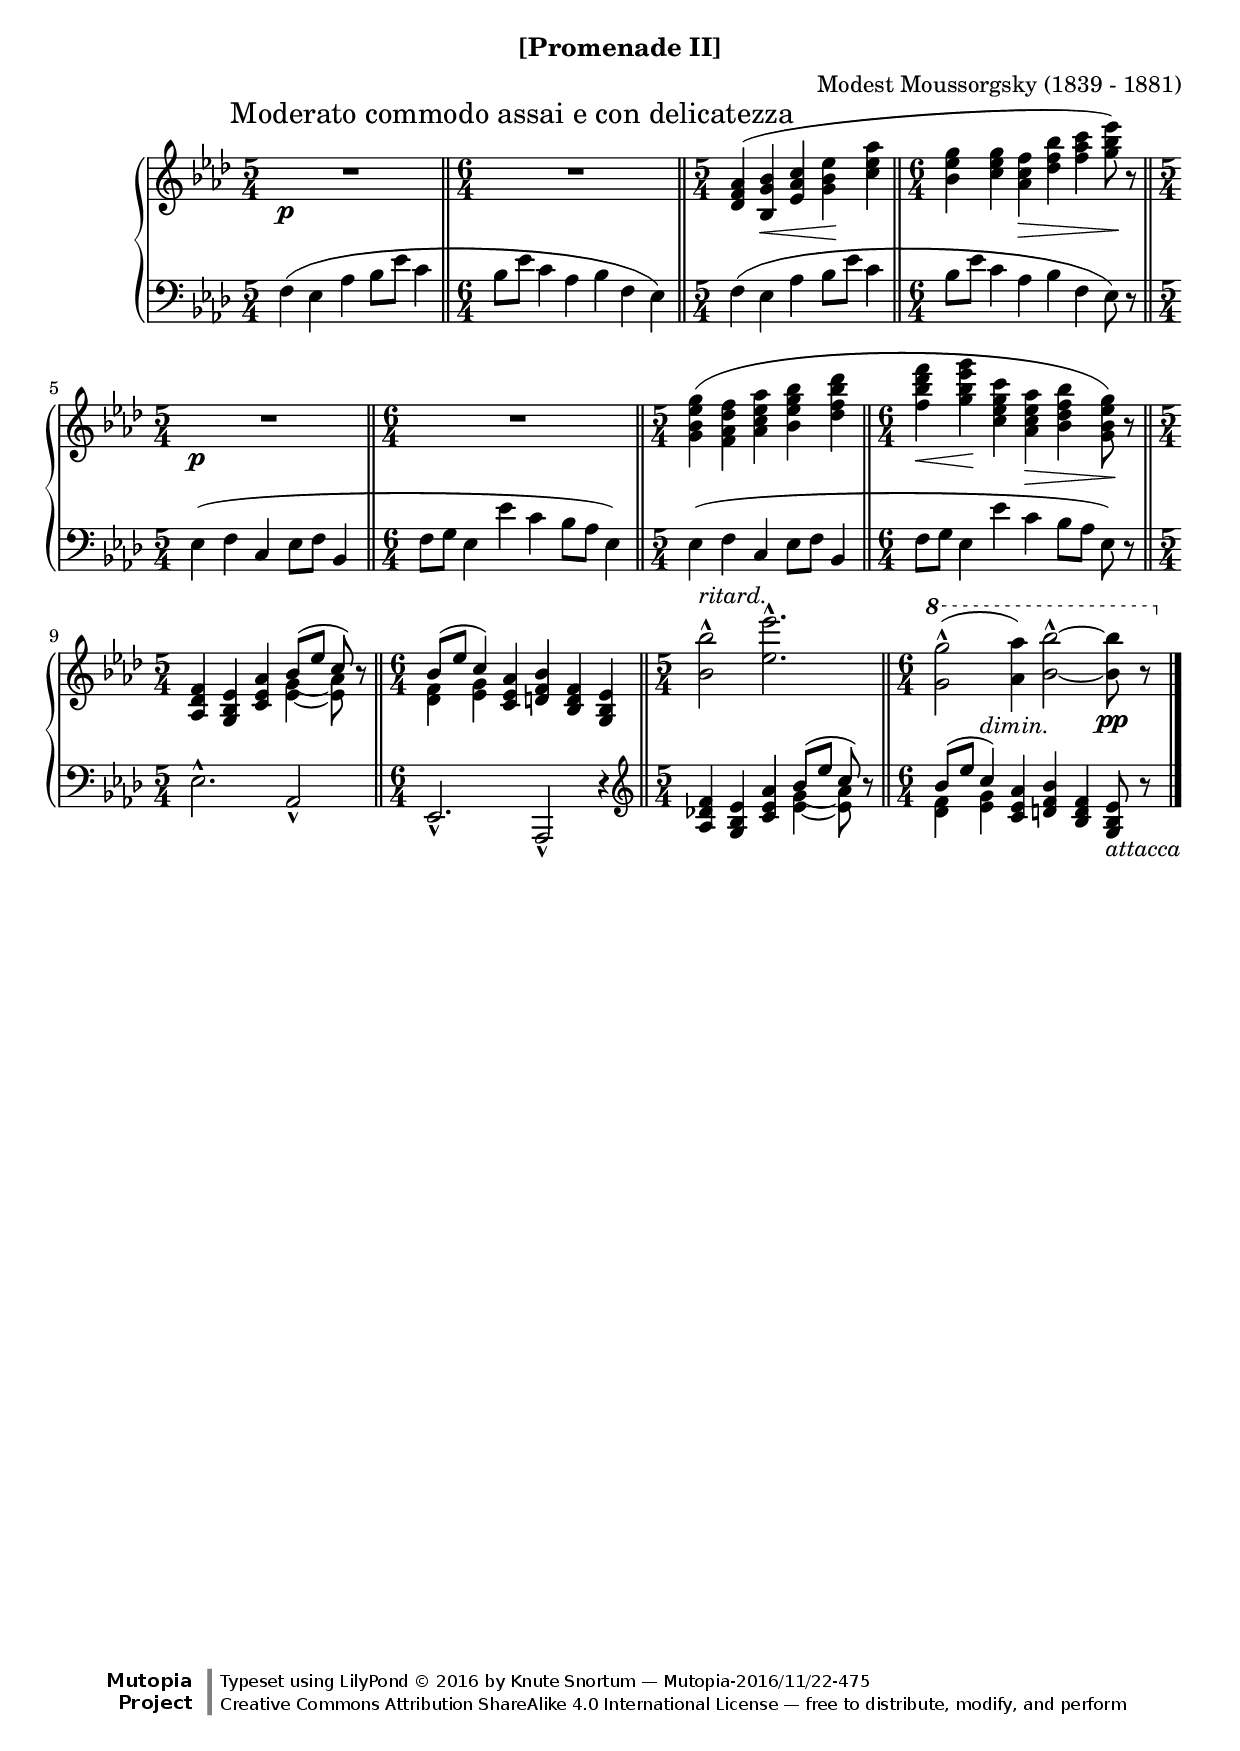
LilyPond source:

\version "2.18.2"
\language "english"

\header {
  %title        = "[Promenade II]"
  composer     = "Modest Moussorgsky (1839 - 1881)"
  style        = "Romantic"
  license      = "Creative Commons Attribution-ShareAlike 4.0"
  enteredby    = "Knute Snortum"
  date         = "1874"
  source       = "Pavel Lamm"

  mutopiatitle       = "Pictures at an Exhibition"
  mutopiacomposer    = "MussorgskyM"
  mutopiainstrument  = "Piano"
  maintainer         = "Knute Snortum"
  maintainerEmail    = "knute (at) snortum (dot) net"
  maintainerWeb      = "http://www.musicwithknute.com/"

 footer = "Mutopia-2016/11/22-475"
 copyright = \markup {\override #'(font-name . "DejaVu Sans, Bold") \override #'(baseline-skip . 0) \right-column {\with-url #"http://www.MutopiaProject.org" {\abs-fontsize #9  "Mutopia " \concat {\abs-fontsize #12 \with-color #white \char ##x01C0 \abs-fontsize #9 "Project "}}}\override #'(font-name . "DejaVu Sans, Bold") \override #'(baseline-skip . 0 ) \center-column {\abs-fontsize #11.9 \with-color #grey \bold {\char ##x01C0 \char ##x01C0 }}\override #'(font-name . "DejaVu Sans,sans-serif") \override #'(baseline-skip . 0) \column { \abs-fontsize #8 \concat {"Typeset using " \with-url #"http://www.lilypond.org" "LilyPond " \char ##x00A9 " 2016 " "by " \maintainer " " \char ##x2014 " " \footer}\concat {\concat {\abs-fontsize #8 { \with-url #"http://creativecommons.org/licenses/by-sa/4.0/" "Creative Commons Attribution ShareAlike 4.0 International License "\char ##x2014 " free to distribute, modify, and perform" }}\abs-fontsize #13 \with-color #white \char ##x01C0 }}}
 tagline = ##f
}

moderato = {
  \once
  \override Score.RehearsalMark.self-alignment-X = #LEFT
  \mark "Moderato commodo assai e con delicatezza" 
}

ritard = \markup { \italic "ritard." }
dimin = \markup { \italic "dimin." }
attacca = \markup { \italic "attacca" }

innerSlurAdjust = \shape #'((0.9 . 1.8) (0.6 . 2.1) (0.3 . 2.1) (0 . 1.8)) (

upper = {
  \time 5/4
  \clef treble
  \moderato 
  | R1 * 5/4 \p
  \time 6/4
  \bar "||"
  | R1 * 6/4
  \time 5/4
  \bar "||"
  | <df' f' af'>4 ( <bf g' bf'> \< <ef' af' c''> <g' bf' ef''> \!
    <c'' ef'' af''>
  \time 6/4
  \bar "||"
  | <bf' ef'' g''>4 <g' 'c'' ef''> <af' c'' f''> \> <df'' f'' bf''>
    <f'' af'' c'''> <g'' bf'' ef'''>8 ) \! r
  \time 5/4
  \bar "||"
  | R1 * 5/4 \p
  \time 6/4
  \bar "||"
  | R1 * 6/4
  \time 5/4
  \bar "||"
  | <g' bf' ef'' g''>4 ( <f' af' df'' f''>  <af' c'' ef'' af''>
    <bf' ef'' g'' bf''> <df'' f'' bf'' df'''>
  \time 6/4
  \bar "||"
  | <f'' bf'' df''' f'''>4 \< <g'' bf'' ef''' g'''> \! 
    <c'' ef'' g'' c'''> <af' c'' ef'' af''> \> <bf' df'' f'' bf''> 
    <g' bf' ef'' g''>8 ) \! r
  \time 5/4
  \bar "||"
  | <af df' f'>4 <g bf ef'> <c' ef' af'> 
    << 
      { bf'8 ( [ ef'' ] c'' ) } 
      \\ 
      {
        <<
          { g'4-\innerSlurAdjust af'8 ) } 
          { ef'4 ~ ef'8 }
        >>
      }
    >> 
    r8
  \time 6/4
  \bar "||"
  | << { bf'8 ( [ ef'' ] c''4 ) } \\ { <df' f'>4 <ef' g'> } >> 
    <c' ef' af'>4 <d' f' bf'> <bf d' f'> <g bf ef'>
  \time 5/4
  \bar "||"
  | <bf' bf''>2 ^^ ^ \ritard <ef'' ef'''>2. ^^
  \time 6/4
  \bar "||"
  | \ottava #1 <g'' g'''>2 ^^ ( <af'' af'''>4 ) 
    <bf'' bf'''>2 ^^ ~ q8 \pp r
  \bar "|."
}

lower = {
  \time 5/4
  \clef bass
  | f4 ( ef af bf8 ef' c'4
  \time 6/4
  | bf8 ef' c'4 af bf f ef )
  \time 5/4
  | f4 ( ef af bf8 ef' c'4
  \time 6/4
  | bf8 ef' c'4 af bf f ef8 ) r
  \time 5/4
  | ef4 ( f c ef8 f bf,4
  \time 6/4
  | f8 g ef4 ef' c' bf8 af ef4 )
  \time 5/4
  | ef4 ( f c ef8 f bf,4
  \time 6/4
  | f8 g ef4 ef' c' bf8 [ af ] ef8 ) r
  \time 5/4
  | ef2. ^^ af,2 _^
  \time 6/4
  | ef,2. _^ af,,2 _^ r4
  \clef treble
  | <af df' f'>4 <g bf ef'> <c' ef' af'> 
    << 
      { bf'8 ( [ ef'' ] c'' ) } 
      \\ 
      {
        <<
          { g'4-\innerSlurAdjust af'8 ) } 
          { ef'4 ~ ef'8 }
        >>
      }
    >> 
    r8
  \time 6/4
  \bar "||"
  | << { bf'8 ( [ ef'' ] c''4 ^ \dimin ) } \\ { <df' f'>4 <ef' g'> } >> 
    <c' ef' af'>4 <d' f' bf'> <bf d' f'> <g bf ef'>8 _ \attacca r
}

global = {
  \key af \major
  \accidentalStyle piano
}

\bookpart {
  \header {
    subtitle = "[Promenade II]"
  }
  \score {
    \new PianoStaff 
    <<
      \new Staff = "up" {
        \global
        \upper
      }
      \new Staff = "down" {
        \global
        \lower
      }
    >>
    \layout {
    }
    \midi {
      \tempo 4 = 88
    }
  }
}
